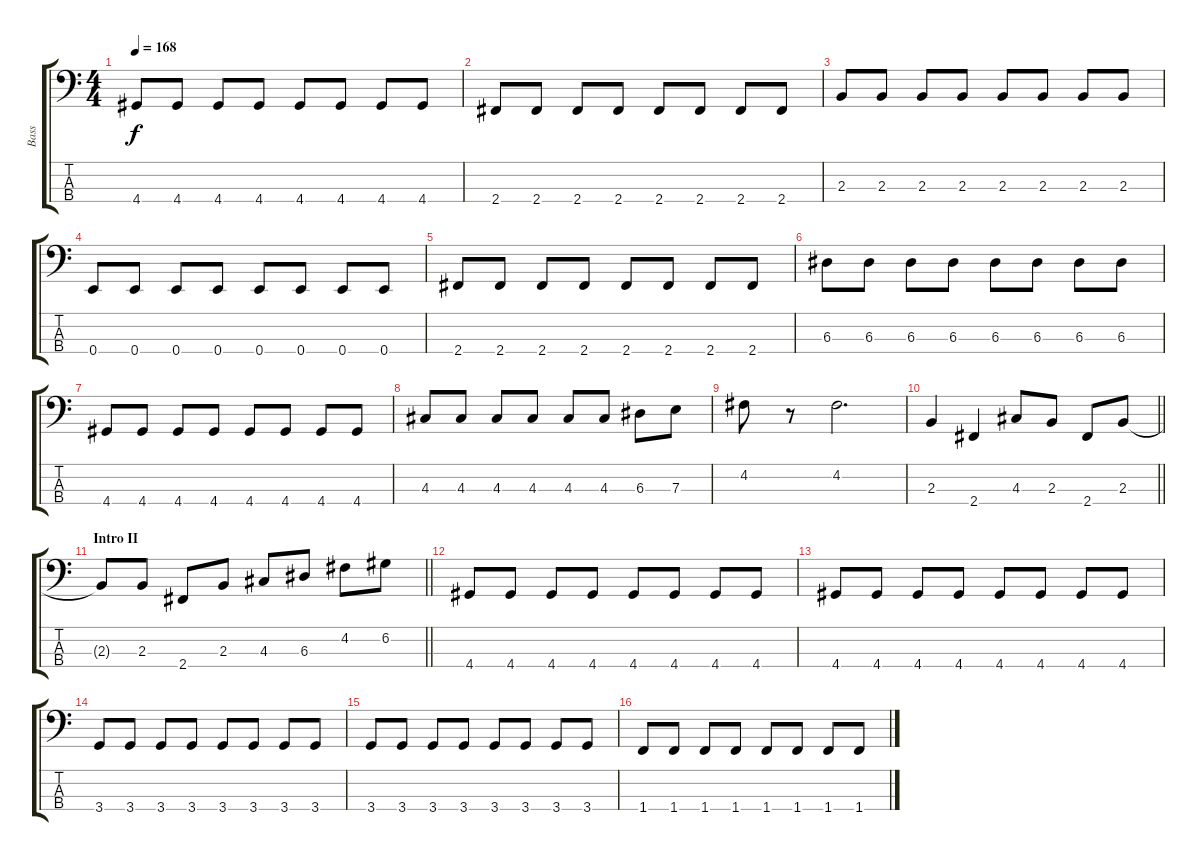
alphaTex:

\track ("Bass" "Bass") {instrument electricbassfinger}
\staff {score tabs}
\tuning (G2 D2 A1 E1) {hide}
\ts (4 4)
\tempo 168
\clef f4
\ks c
4.4.8{dy f} 4.4.8 4.4.8 4.4.8 4.4.8 4.4.8 4.4.8 4.4.8 |
2.4.8 2.4.8 2.4.8 2.4.8 2.4.8 2.4.8 2.4.8 2.4.8 |
2.3.8 2.3.8 2.3.8 2.3.8 2.3.8 2.3.8 2.3.8 2.3.8 |
0.4.8 0.4.8 0.4.8 0.4.8 0.4.8 0.4.8 0.4.8 0.4.8 |
2.4.8 2.4.8 2.4.8 2.4.8 2.4.8 2.4.8 2.4.8 2.4.8 |
6.3.8 6.3.8 6.3.8 6.3.8 6.3.8 6.3.8 6.3.8 6.3.8 |
4.4.8 4.4.8 4.4.8 4.4.8 4.4.8 4.4.8 4.4.8 4.4.8 |
4.3.8 4.3.8 4.3.8 4.3.8 4.3.8 4.3.8 6.3.8 7.3.8 |
4.2.8 r.8 4.2.2{d} |
\barLineRight lightlight
2.3.4 2.4.4 4.3.8 2.3.8 2.4.8 2.3.8 |
\section ("" "Intro II")
\barLineRight lightlight
2.3{t}.8 2.3.8 2.4.8 2.3.8 4.3.8 6.3.8 4.2.8 6.2.8 |
4.4.8 4.4.8 4.4.8 4.4.8 4.4.8 4.4.8 4.4.8 4.4.8 |
4.4.8 4.4.8 4.4.8 4.4.8 4.4.8 4.4.8 4.4.8 4.4.8 |
3.4.8 3.4.8 3.4.8 3.4.8 3.4.8 3.4.8 3.4.8 3.4.8 |
3.4.8 3.4.8 3.4.8 3.4.8 3.4.8 3.4.8 3.4.8 3.4.8 |
1.4.8 1.4.8 1.4.8 1.4.8 1.4.8 1.4.8 1.4.8 1.4.8
